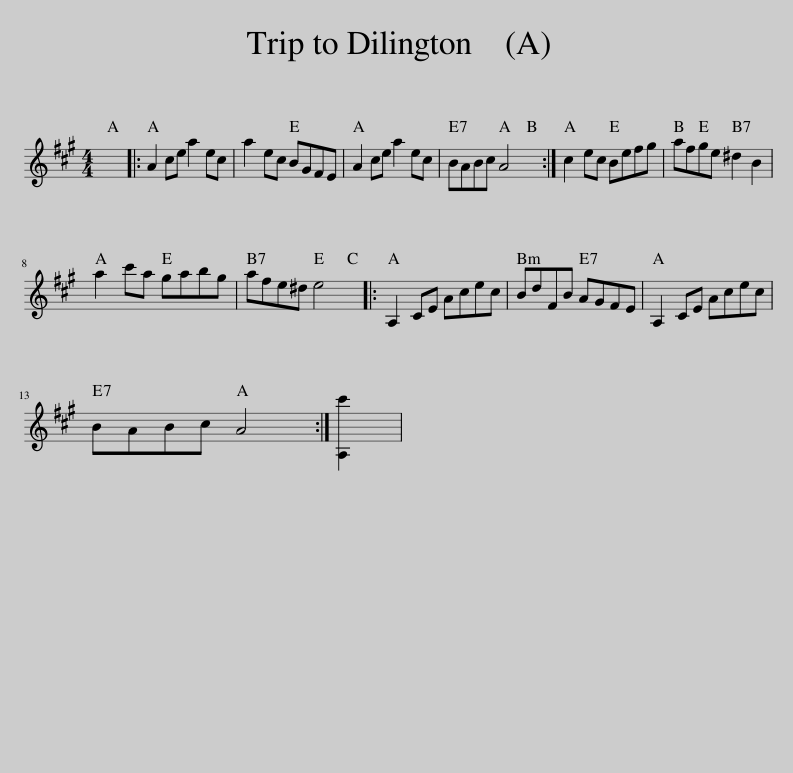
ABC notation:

X:1
L:1/8
M:4/4
I:linebreak $
K:A
V:1 treble
V:1
 x8 |: A2 ce a2 ec | a2 ec BGFE | A2 ce a2 ec | BABc A4 :| %5
 c2 ec Befg | afge ^d2 B2 |$ a2 c'a gabg | afe^d e4 |: A,2 CE Acec | %10
 BdFB AGFE | A,2 CE Acec |$ BABc A4 :| [A,c']2 | %14
